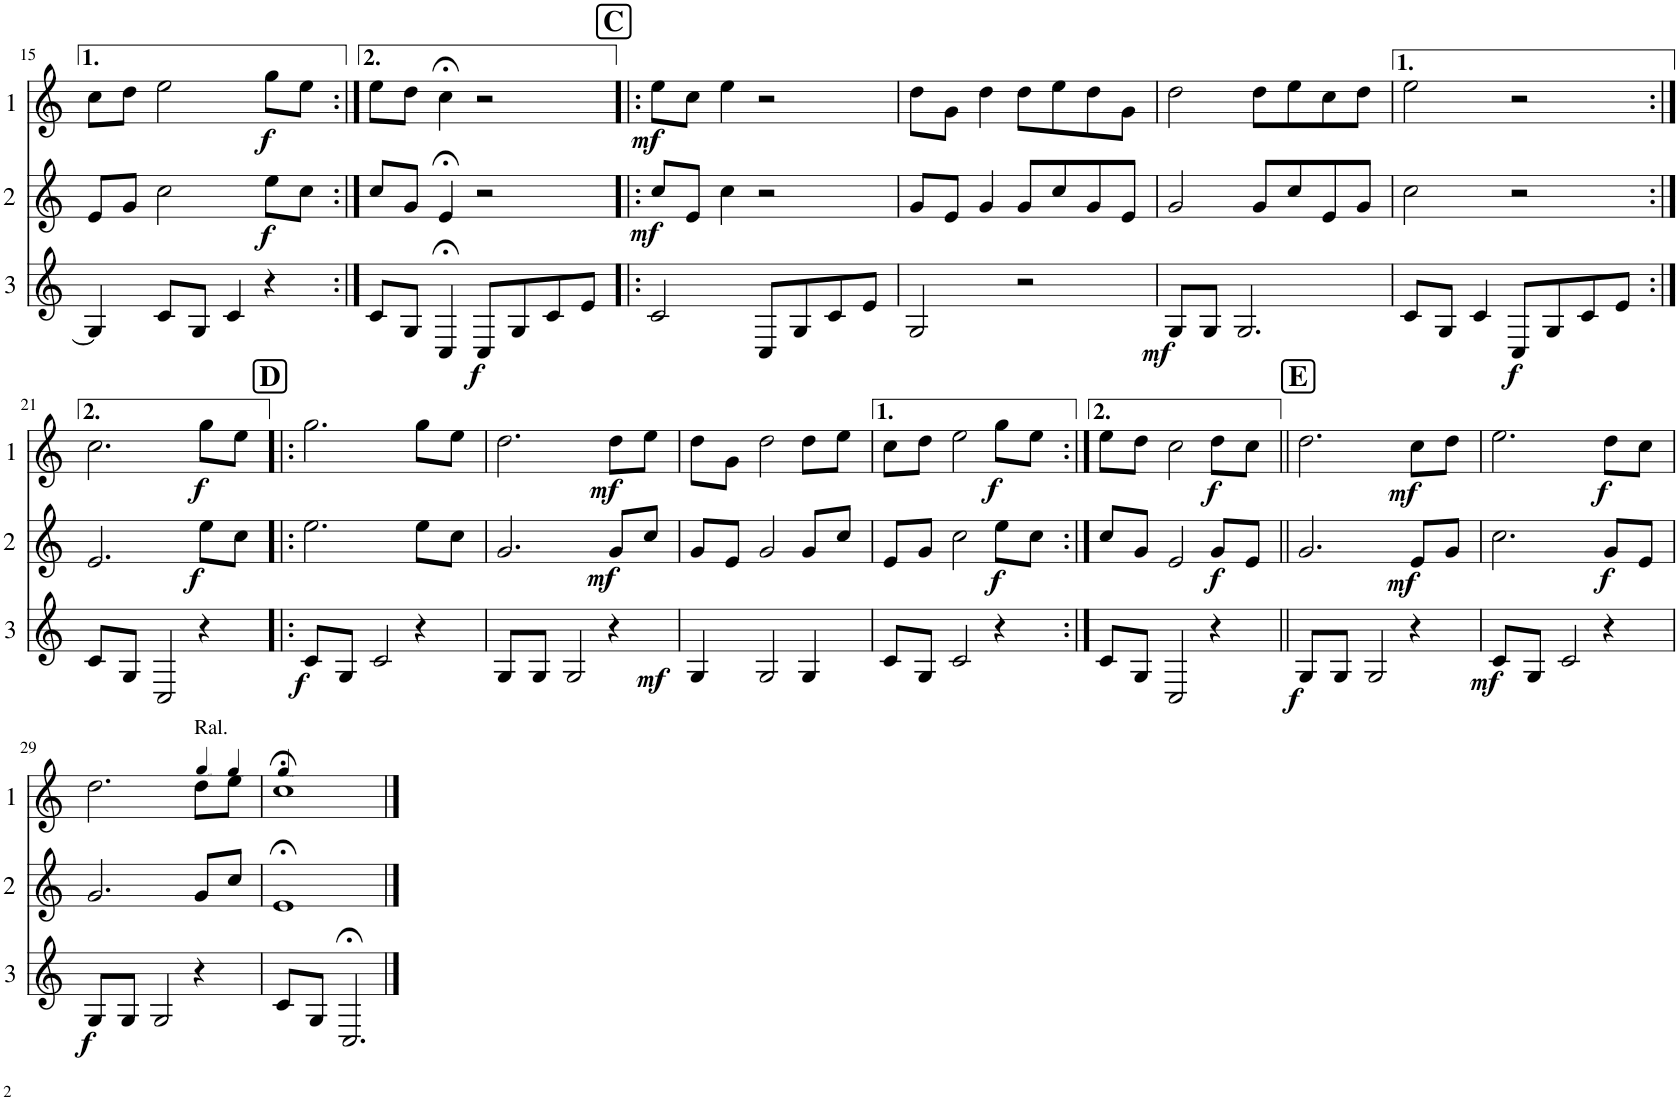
**kern	**dynam	**kern	**dynam	**kern	**dynam
*part3	*part3	*part2	*part2	*part1	*part1
*staff3	*staff3	*staff2	*staff2	*staff1	*staff1
*I"Cor 3	*	*I"Cor 2	*	*I"Cor 1	*
!!LO:PB:g=z
*clefG2	*	*clefG2	*	*clefG2	*
*Trd4c7	*	*Trd4c7	*	*Trd4c7	*
*k[]	*	*k[]	*	*k[]	*
*M4/4	*	*M4/4	*	*M4/4	*
=15	=15	=15	=15	=15	=15
4G/]	.	8e/L	.	8cc\L	.
.	.	8g/J	.	8dd\J	.
8c/L	.	2cc\	.	2ee\	.
8G/J	.	.	.	.	.
4c/	.	.	.	.	.
!	!	!	!LO:DY:b	!	!LO:DY:b
4r	.	8ee\L	f	8gg\L	f
.	.	8cc\J	.	8ee\J	.
=16:|!	=16:|!	=16:|!	=16:|!	=16:|!	=16:|!
8c/L	.	8cc/L	.	8ee\L	.
8G/J	.	8g/J	.	8dd\J	.
4C;</	.	4e;</	.	4cc;<\	.
!	!LO:DY:b	!	!	!	!
8C/L	f	2r	.	2r	.
8G/	.	.	.	.	.
8c/	.	.	.	.	.
8e/J	.	.	.	.	.
!!LO:REH:place=s1:a:B:cj:fs=14:t=C
=17!|:	=17!|:	=17!|:	=17!|:	=17!|:	=17!|:
!	!	!	!LO:DY:b	!	!LO:DY:b
2c/	.	8cc/L	mf	8ee\L	mf
.	.	8e/J	.	8cc\J	.
.	.	4cc\	.	4ee\	.
8C/L	.	2r	.	2r	.
8G/	.	.	.	.	.
8c/	.	.	.	.	.
8e/J	.	.	.	.	.
=18	=18	=18	=18	=18	=18
2G/	.	8g/L	.	8dd\L	.
.	.	8e/J	.	8g\J	.
.	.	4g/	.	4dd\	.
2r	.	8g/L	.	8dd\L	.
.	.	8cc/	.	8ee\	.
.	.	8g/	.	8dd\	.
.	.	8e/J	.	8g\J	.
=19	=19	=19	=19	=19	=19
!	!LO:DY:b	!	!	!	!
8G/L	mf	2g/	.	2dd\	.
8G/J	.	.	.	.	.
2.G/	.	.	.	.	.
.	.	8g/L	.	8dd\L	.
.	.	8cc/	.	8ee\	.
.	.	8e/	.	8cc\	.
.	.	8g/J	.	8dd\J	.
=20	=20	=20	=20	=20	=20
8c/L	.	2cc\	.	2ee\	.
8G/J	.	.	.	.	.
4c/	.	.	.	.	.
!	!LO:DY:b	!	!	!	!
8C/L	f	2r	.	2r	.
8G/	.	.	.	.	.
8c/	.	.	.	.	.
8e/J	.	.	.	.	.
!!LO:LB:g=z
=21:|!	=21:|!	=21:|!	=21:|!	=21:|!	=21:|!
8c/L	.	2.e/	.	2.cc\	.
8G/J	.	.	.	.	.
2C/	.	.	.	.	.
!	!	!	!LO:DY:b	!	!LO:DY:b
4r	.	8ee\L	f	8gg\L	f
.	.	8cc\J	.	8ee\J	.
!!LO:REH:place=s1:a:B:cj:fs=14:t=D
=22!|:	=22!|:	=22!|:	=22!|:	=22!|:	=22!|:
!	!LO:DY:b	!	!	!	!
8c/L	f	2.ee\	.	2.gg\	.
8G/J	.	.	.	.	.
2c/	.	.	.	.	.
4r	.	8ee\L	.	8gg\L	.
.	.	8cc\J	.	8ee\J	.
=23	=23	=23	=23	=23	=23
8G/L	.	2.g/	.	2.dd\	.
8G/J	.	.	.	.	.
2G/	.	.	.	.	.
!	!LO:DY:b	!	!LO:DY:b	!	!LO:DY:b
4r	mf	8g/L	mf	8dd\L	mf
.	.	8cc/J	.	8ee\J	.
=24	=24	=24	=24	=24	=24
4G/	.	8g/L	.	8dd\L	.
.	.	8e/J	.	8g\J	.
2G/	.	2g/	.	2dd\	.
4G/	.	8g/L	.	8dd\L	.
.	.	8cc/J	.	8ee\J	.
=25	=25	=25	=25	=25	=25
8c/L	.	8e/L	.	8cc\L	.
8G/J	.	8g/J	.	8dd\J	.
2c/	.	2cc\	.	2ee\	.
!	!	!	!LO:DY:b	!	!LO:DY:b
4r	.	8ee\L	f	8gg\L	f
.	.	8cc\J	.	8ee\J	.
=26:|!	=26:|!	=26:|!	=26:|!	=26:|!	=26:|!
8c/L	.	8cc/L	.	8ee\L	.
8G/J	.	8g/J	.	8dd\J	.
2C/	.	2e/	.	2cc\	.
!	!	!	!LO:DY:b	!	!LO:DY:b
4r	.	8g/L	f	8dd\L	f
.	.	8e/J	.	8cc\J	.
!!LO:REH:place=s1:a:B:cj:fs=14:t=E
=27||	=27||	=27||	=27||	=27||	=27||
!	!LO:DY:b	!	!	!	!
8G/L	f	2.g/	.	2.dd\	.
8G/J	.	.	.	.	.
2G/	.	.	.	.	.
!	!	!	!LO:DY:b	!	!LO:DY:b
4r	.	8e/L	mf	8cc\L	mf
.	.	8g/J	.	8dd\J	.
=28	=28	=28	=28	=28	=28
!	!LO:DY:b	!	!	!	!
8c/L	mf	2.cc\	.	2.ee\	.
8G/J	.	.	.	.	.
2c/	.	.	.	.	.
!	!	!	!LO:DY:b	!	!LO:DY:b
4r	.	8g/L	f	8dd\L	f
.	.	8e/J	.	8cc\J	.
!!LO:LB:g=z
=29	=29	=29	=29	=29	=29
!	!LO:DY:b	!	!	!	!
8G/L	f	2.g/	.	2.dd\	.
8G/J	.	.	.	.	.
2G/	.	.	.	.	.
*	*	*	*	*MM55	*
!	!	!	!	!LO:TX:a:t=Ral.	!
4r	.	8g/L	.	8dd\L	.
*	*	*	*	*MM50	*
.	.	8cc/J	.	8ee\J	.
=30	=30	=30	=30	=30	=30
*	*	*	*	*MM45	*
8c/L	.	1e;<	.	1cc;<	.
8G/J	.	.	.	.	.
2.C;</	.	.	.	.	.
==	==	==	==	==	==
*-	*-	*-	*-	*-	*-
